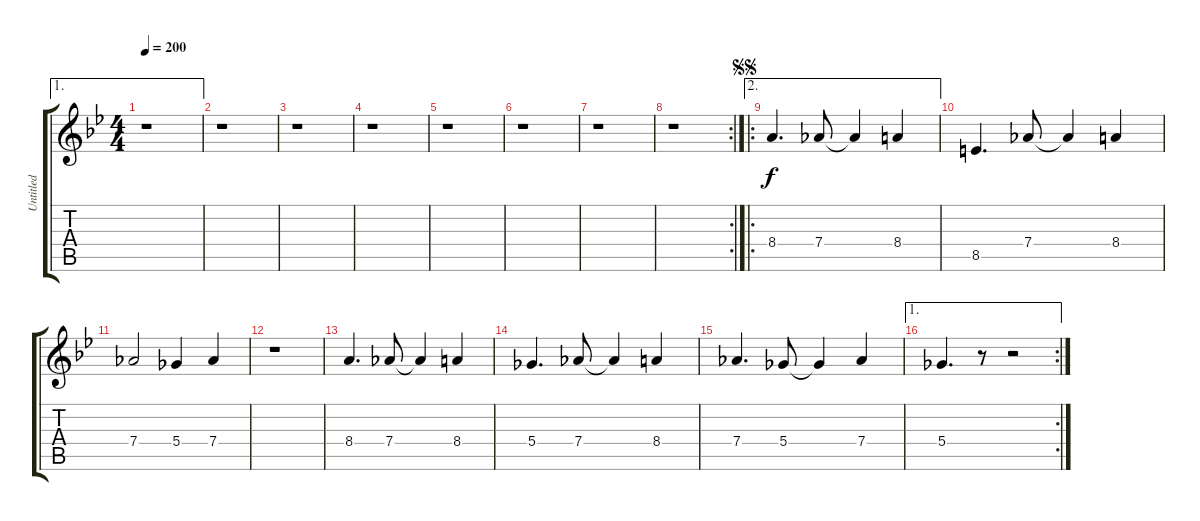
\track ("Untitled" "Untitled") {instrument distortionguitar}
\staff {score tabs}
\tuning (Eb4 Bb3 Gb3 Db3 Ab2 Eb2) {hide}
\ae 1
\ts (4 4)
\tempo 200
\clef g2
\ks bb
r.1{dy f} |
r.1 |
r.1 |
r.1 |
r.1 |
r.1 |
r.1 |
\rc 2
r.1 |
\ae 2
\ro
\jump segnosegno
8.4.4{d} 7.4.8 7.4{t}.4 8.4.4 |
8.5.4{d} 7.4.8 7.4{t}.4 8.4.4 |
7.4.2 5.4.4 7.4.4 |
r.1 |
8.4.4{d} 7.4.8 7.4{t}.4 8.4.4 |
5.4.4{d} 7.4.8 7.4{t}.4 8.4.4 |
7.4.4{d} 5.4.8 5.4{t}.4 7.4.4 |
\ae 1
\rc 2
5.4.4{d} r.8 r.2
